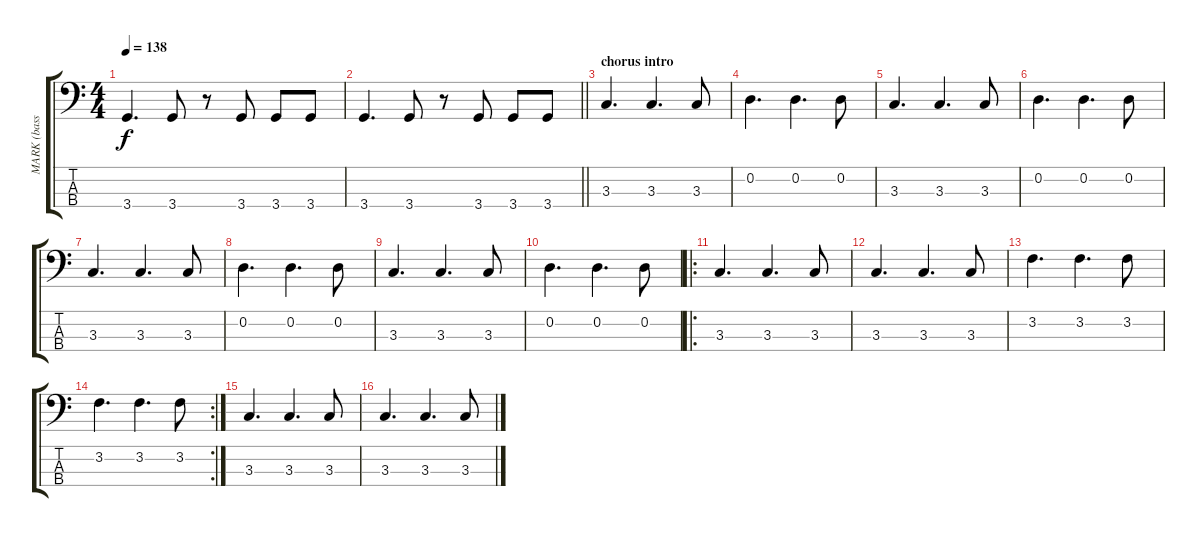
\track ("MARK (bass)" "MARK (bass") {instrument synthbass1}
\staff {score tabs}
\tuning (G2 D2 A1 E1) {hide}
\ts (4 4)
\tempo 138
\clef f4
\ks c
3.4.4{d dy f} 3.4.8 r.8 3.4.8 3.4.8 3.4.8 |
\barLineRight lightlight
3.4.4{d} 3.4.8 r.8 3.4.8 3.4.8 3.4.8 |
\section ("" "chorus intro")
3.3.4{d} 3.3.4{d} 3.3.8 |
0.2.4{d} 0.2.4{d} 0.2.8 |
3.3.4{d} 3.3.4{d} 3.3.8 |
0.2.4{d} 0.2.4{d} 0.2.8 |
3.3.4{d} 3.3.4{d} 3.3.8 |
0.2.4{d} 0.2.4{d} 0.2.8 |
3.3.4{d} 3.3.4{d} 3.3.8 |
0.2.4{d} 0.2.4{d} 0.2.8 |
\ro
3.3.4{d} 3.3.4{d} 3.3.8 |
3.3.4{d} 3.3.4{d} 3.3.8 |
3.2.4{d} 3.2.4{d} 3.2.8 |
\rc 2
3.2.4{d} 3.2.4{d} 3.2.8 |
3.3.4{d} 3.3.4{d} 3.3.8 |
3.3.4{d} 3.3.4{d} 3.3.8
